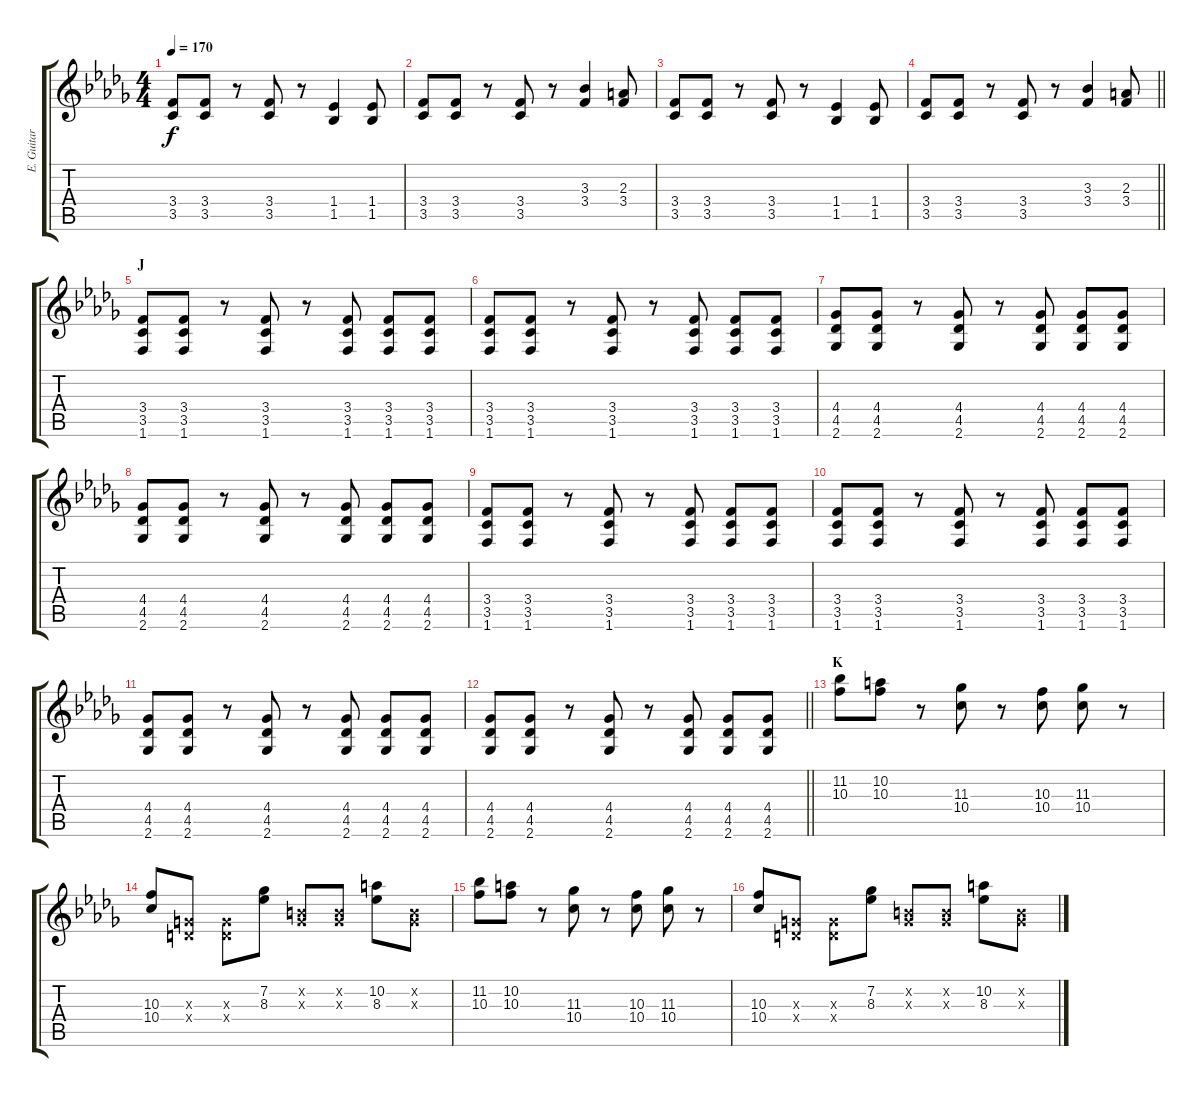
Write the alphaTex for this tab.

\track ("E. Guitar I" "E. Guitar ") {instrument overdrivenguitar}
\staff {score tabs}
\tuning (E4 B3 G3 D3 A2 E2) {hide}
\ts (4 4)
\tempo 170
\clef g2
\ks db
(3.4 3.5).8{dy f} (3.4 3.5).8 r.8 (3.4 3.5).8 r.8 (1.4 1.5).4 (1.4 1.5).8 |
(3.4 3.5).8 (3.4 3.5).8 r.8 (3.4 3.5).8 r.8 (3.3 3.4).4 (2.3 3.4).8 |
(3.4 3.5).8 (3.4 3.5).8 r.8 (3.4 3.5).8 r.8 (1.4 1.5).4 (1.4 1.5).8 |
\barLineRight lightlight
(3.4 3.5).8 (3.4 3.5).8 r.8 (3.4 3.5).8 r.8 (3.3 3.4).4 (2.3 3.4).8 |
\section ("" "J")
(3.4 3.5 1.6).8 (3.4 3.5 1.6).8 r.8 (3.4 3.5 1.6).8 r.8 (3.4 3.5 1.6).8 (3.4 3.5 1.6).8 (3.4 3.5 1.6).8 |
(3.4 3.5 1.6).8 (3.4 3.5 1.6).8 r.8 (3.4 3.5 1.6).8 r.8 (3.4 3.5 1.6).8 (3.4 3.5 1.6).8 (3.4 3.5 1.6).8 |
(4.4 4.5 2.6).8 (4.4 4.5 2.6).8 r.8 (4.4 4.5 2.6).8 r.8 (4.4 4.5 2.6).8 (4.4 4.5 2.6).8 (4.4 4.5 2.6).8 |
(4.4 4.5 2.6).8 (4.4 4.5 2.6).8 r.8 (4.4 4.5 2.6).8 r.8 (4.4 4.5 2.6).8 (4.4 4.5 2.6).8 (4.4 4.5 2.6).8 |
(3.4 3.5 1.6).8 (3.4 3.5 1.6).8 r.8 (3.4 3.5 1.6).8 r.8 (3.4 3.5 1.6).8 (3.4 3.5 1.6).8 (3.4 3.5 1.6).8 |
(3.4 3.5 1.6).8 (3.4 3.5 1.6).8 r.8 (3.4 3.5 1.6).8 r.8 (3.4 3.5 1.6).8 (3.4 3.5 1.6).8 (3.4 3.5 1.6).8 |
(4.4 4.5 2.6).8 (4.4 4.5 2.6).8 r.8 (4.4 4.5 2.6).8 r.8 (4.4 4.5 2.6).8 (4.4 4.5 2.6).8 (4.4 4.5 2.6).8 |
\barLineRight lightlight
(4.4 4.5 2.6).8 (4.4 4.5 2.6).8 r.8 (4.4 4.5 2.6).8 r.8 (4.4 4.5 2.6).8 (4.4 4.5 2.6).8 (4.4 4.5 2.6).8 |
\section ("" "K")
(11.2 10.3).8 (10.2 10.3).8 r.8 (11.3 10.4).8 r.8 (10.3 10.4).8 (11.3 10.4).8 r.8 |
(10.3 10.4).8 (0.3{x} 0.4{x}).8 (0.3{x} 0.4{x}).8 (7.2 8.3).8 (0.2{x} 0.3{x}).8 (0.2{x} 0.3{x}).8 (10.2 8.3).8 (0.2{x} 0.3{x}).8 |
(11.2 10.3).8 (10.2 10.3).8 r.8 (11.3 10.4).8 r.8 (10.3 10.4).8 (11.3 10.4).8 r.8 |
(10.3 10.4).8 (0.3{x} 0.4{x}).8 (0.3{x} 0.4{x}).8 (7.2 8.3).8 (0.2{x} 0.3{x}).8 (0.2{x} 0.3{x}).8 (10.2 8.3).8 (0.2{x} 0.3{x}).8
